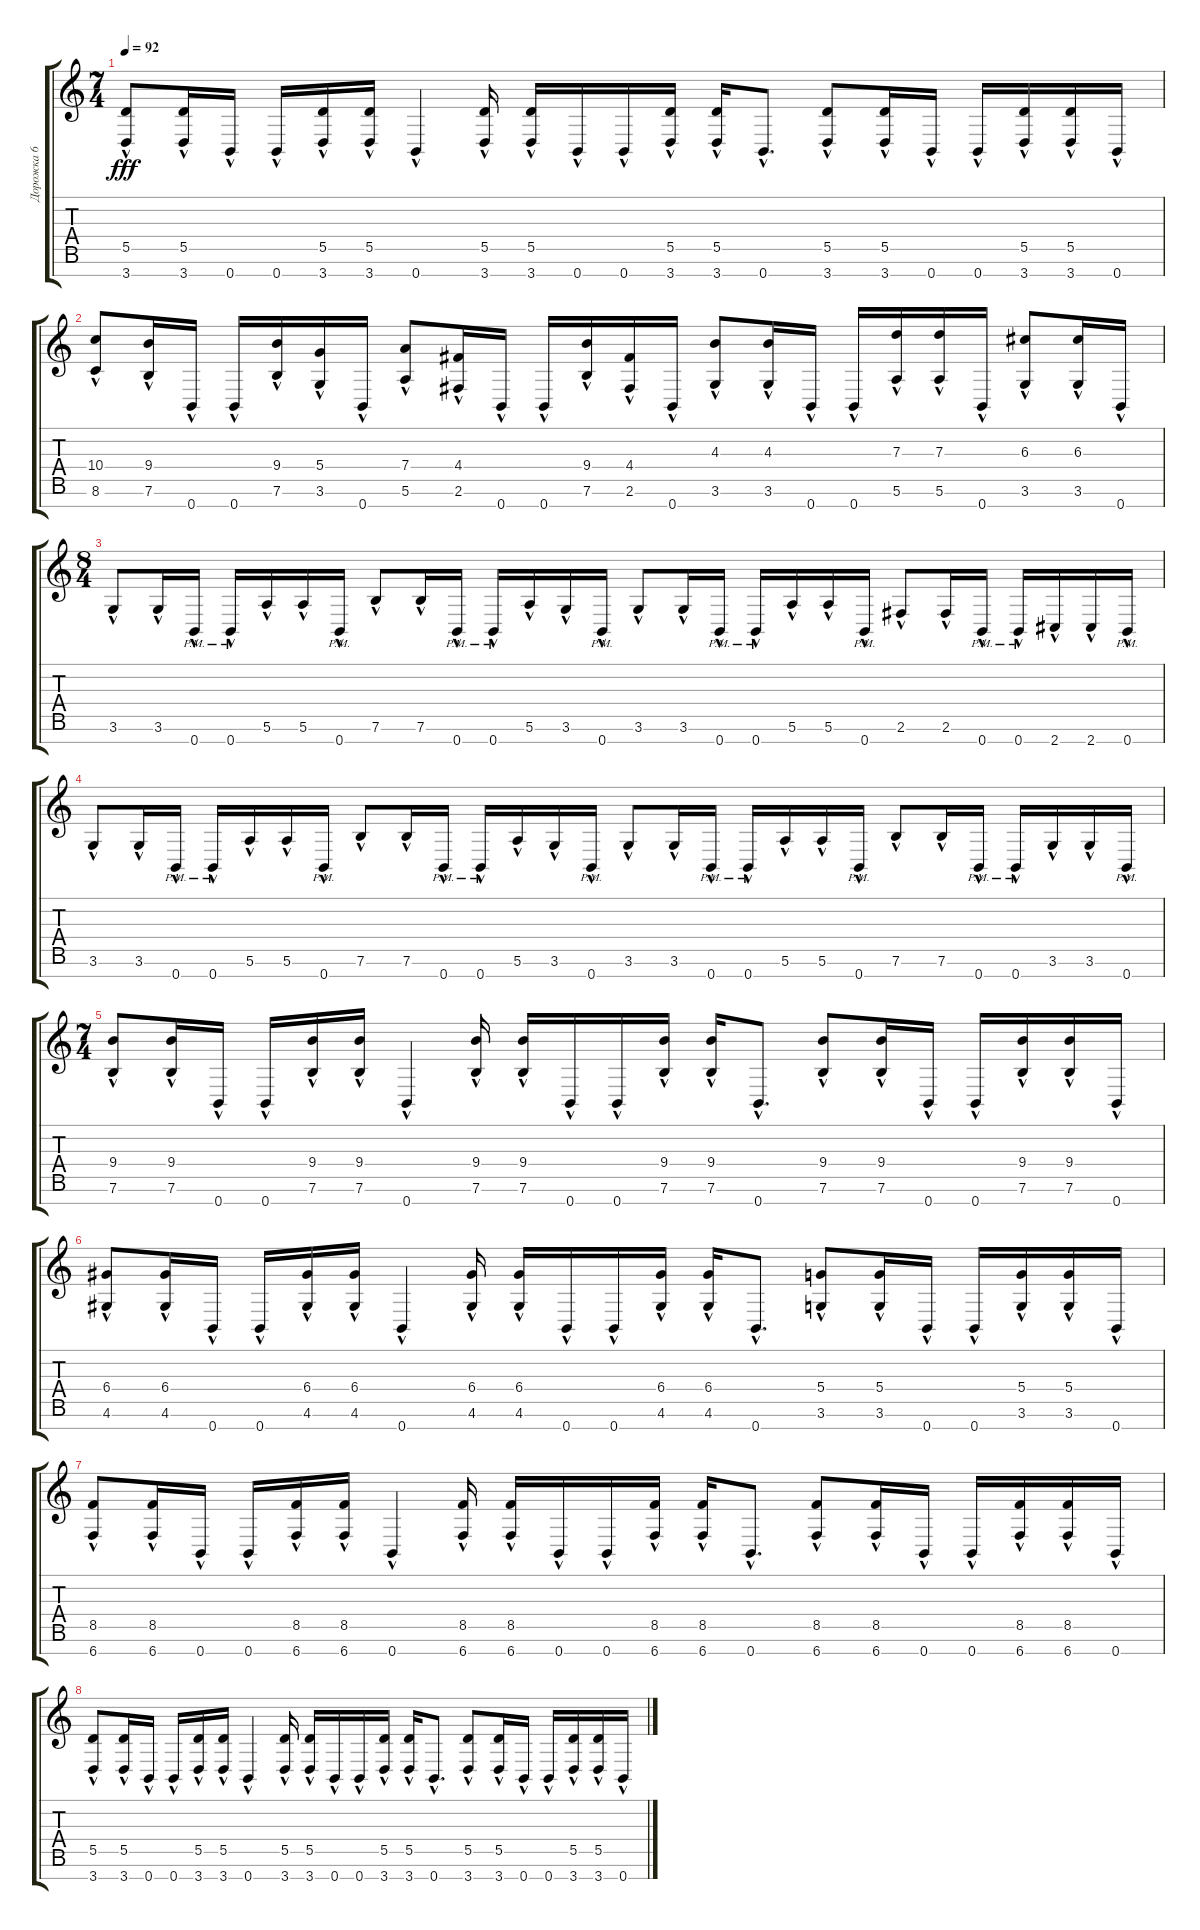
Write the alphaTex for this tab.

\track ("Дорожка 6" "Дорожка 6") {instrument distortionguitar}
\staff {score tabs}
\tuning (E4 B3 G3 D3 A2 E2 B1) {hide}
\ts (7 4)
\tempo 92
\clef g2
\ks c
(5.5{hac} 3.7{hac}).8{dy fff} (5.5{hac} 3.7{hac}).16 0.7{hac}.16 0.7{hac}.16 (5.5{hac} 3.7{hac}).16 (5.5{hac} 3.7{hac}).16 0.7{hac}.4 (5.5{hac} 3.7{hac}).16 (5.5{hac} 3.7{hac}).16 0.7{hac}.16 0.7{hac}.16 (5.5{hac} 3.7{hac}).16 (5.5{hac} 3.7{hac}).16 0.7{hac}.8{d} (5.5{hac} 3.7{hac}).8 (5.5{hac} 3.7{hac}).16 0.7{hac}.16 0.7{hac}.16 (5.5{hac} 3.7{hac}).16 (5.5{hac} 3.7{hac}).16 0.7{hac}.16 |
(10.4{hac} 8.6{hac}).8 (9.4{hac} 7.6{hac}).16 0.7{hac}.16 0.7{hac}.16 (9.4{hac} 7.6{hac}).16 (5.4{hac} 3.6{hac}).16 0.7{hac}.16 (7.4{hac} 5.6{hac}).8 (4.4{hac} 2.6{hac}).16 0.7{hac}.16 0.7{hac}.16 (9.4{hac} 7.6{hac}).16 (4.4{hac} 2.6{hac}).16 0.7{hac}.16 (4.3{hac} 3.6{hac}).8 (4.3{hac} 3.6{hac}).16 0.7{hac}.16 0.7{hac}.16 (7.3{hac} 5.6{hac}).16 (7.3{hac} 5.6{hac}).16 0.7{hac}.16 (6.3{hac} 3.6{hac}).8 (6.3{hac} 3.6{hac}).16 0.7{hac}.16 |
\ts (8 4)
3.6{hac}.8 3.6{hac}.16 0.7{hac pm}.16 0.7{hac pm}.16 5.6{hac}.16 5.6{hac}.16 0.7{hac pm}.16 7.6{hac}.8 7.6{hac}.16 0.7{hac pm}.16 0.7{hac pm}.16 5.6{hac}.16 3.6{hac}.16 0.7{hac pm}.16 3.6{hac}.8 3.6{hac}.16 0.7{hac pm}.16 0.7{hac pm}.16 5.6{hac}.16 5.6{hac}.16 0.7{hac pm}.16 2.6{hac}.8 2.6{hac}.16 0.7{hac pm}.16 0.7{hac pm}.16 2.7{hac}.16 2.7{hac}.16 0.7{hac pm}.16 |
3.6{hac}.8 3.6{hac}.16 0.7{hac pm}.16 0.7{hac pm}.16 5.6{hac}.16 5.6{hac}.16 0.7{hac pm}.16 7.6{hac}.8 7.6{hac}.16 0.7{hac pm}.16 0.7{hac pm}.16 5.6{hac}.16 3.6{hac}.16 0.7{hac pm}.16 3.6{hac}.8 3.6{hac}.16 0.7{hac pm}.16 0.7{hac pm}.16 5.6{hac}.16 5.6{hac}.16 0.7{hac pm}.16 7.6{hac}.8 7.6{hac}.16 0.7{hac pm}.16 0.7{hac pm}.16 3.6{hac}.16 3.6{hac}.16 0.7{hac pm}.16 |
\ts (7 4)
(9.4{hac} 7.6{hac}).8 (9.4{hac} 7.6{hac}).16 0.7{hac}.16 0.7{hac}.16 (9.4{hac} 7.6{hac}).16 (9.4{hac} 7.6{hac}).16 0.7{hac}.4 (9.4{hac} 7.6{hac}).16 (9.4{hac} 7.6{hac}).16 0.7{hac}.16 0.7{hac}.16 (9.4{hac} 7.6{hac}).16 (9.4{hac} 7.6{hac}).16 0.7{hac}.8{d} (9.4{hac} 7.6{hac}).8 (9.4{hac} 7.6{hac}).16 0.7{hac}.16 0.7{hac}.16 (9.4{hac} 7.6{hac}).16 (9.4{hac} 7.6{hac}).16 0.7{hac}.16 |
(6.4{hac} 4.6{hac}).8 (6.4{hac} 4.6{hac}).16 0.7{hac}.16 0.7{hac}.16 (6.4{hac} 4.6{hac}).16 (6.4{hac} 4.6{hac}).16 0.7{hac}.4 (6.4{hac} 4.6{hac}).16 (6.4{hac} 4.6{hac}).16 0.7{hac}.16 0.7{hac}.16 (6.4{hac} 4.6{hac}).16 (6.4{hac} 4.6{hac}).16 0.7{hac}.8{d} (5.4{hac} 3.6{hac}).8 (5.4{hac} 3.6{hac}).16 0.7{hac}.16 0.7{hac}.16 (5.4{hac} 3.6{hac}).16 (5.4{hac} 3.6{hac}).16 0.7{hac}.16 |
(8.5{hac} 6.7{hac}).8 (8.5{hac} 6.7{hac}).16 0.7{hac}.16 0.7{hac}.16 (8.5{hac} 6.7{hac}).16 (8.5{hac} 6.7{hac}).16 0.7{hac}.4 (8.5{hac} 6.7{hac}).16 (8.5{hac} 6.7{hac}).16 0.7{hac}.16 0.7{hac}.16 (8.5{hac} 6.7{hac}).16 (8.5{hac} 6.7{hac}).16 0.7{hac}.8{d} (8.5{hac} 6.7{hac}).8 (8.5{hac} 6.7{hac}).16 0.7{hac}.16 0.7{hac}.16 (8.5{hac} 6.7{hac}).16 (8.5{hac} 6.7{hac}).16 0.7{hac}.16 |
(5.5{hac} 3.7{hac}).8 (5.5{hac} 3.7{hac}).16 0.7{hac}.16 0.7{hac}.16 (5.5{hac} 3.7{hac}).16 (5.5{hac} 3.7{hac}).16 0.7{hac}.4 (5.5{hac} 3.7{hac}).16 (5.5{hac} 3.7{hac}).16 0.7{hac}.16 0.7{hac}.16 (5.5{hac} 3.7{hac}).16 (5.5{hac} 3.7{hac}).16 0.7{hac}.8{d} (5.5{hac} 3.7{hac}).8 (5.5{hac} 3.7{hac}).16 0.7{hac}.16 0.7{hac}.16 (5.5{hac} 3.7{hac}).16 (5.5{hac} 3.7{hac}).16 0.7{hac}.16
